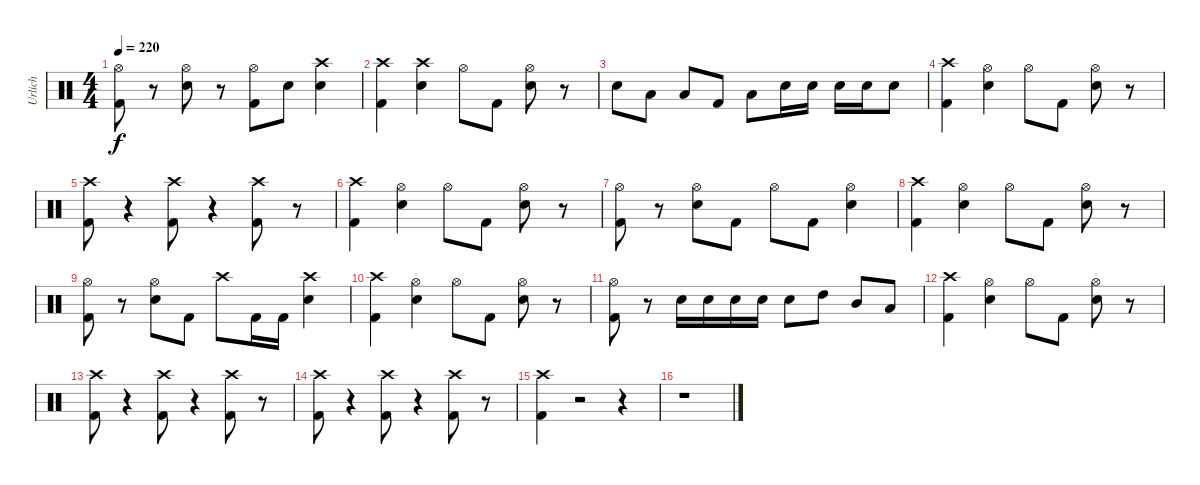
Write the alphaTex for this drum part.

\track ("Urlich" "Urlich") {instrument percussion}
\staff {score}
\articulation defaults
\ts (4 4)
\tempo 220
\clef neutral
\ks c
("Hi-Hat (open)" "Kick (hit) 2").8{dy f} r.8 ("Hi-Hat (open)" "Snare (hit) 2").8 r.8 ("Hi-Hat (open)" "Kick (hit) 2").8 "Snare (hit) 2".8 ("Crash high (hit)" "Snare (hit) 2").4 |
("Crash high (hit)" "Kick (hit) 2").4 ("Crash high (hit)" "Snare (hit) 2").4 "Hi-Hat (open)".8 "Kick (hit) 2".8 ("Hi-Hat (open)" "Snare (hit) 2").8 r.8 |
"Snare (hit) 2".8 "Low Tom (hit)".8 "Low Tom (hit)".8 "Kick (hit) 2".8 "Low Tom (hit)".8 "Snare (hit) 2".16 "Snare (hit) 2".16 "Snare (hit) 2".16 "Snare (hit) 2".16 "Snare (hit) 2".8 |
("Crash high (hit)" "Kick (hit) 2").4 ("Hi-Hat (open)" "Snare (hit) 2").4 "Hi-Hat (open)".8 "Kick (hit) 2".8 ("Hi-Hat (open)" "Snare (hit) 2").8 r.8 |
("Crash high (hit)" "Kick (hit) 2").8 r.4 ("Crash high (hit)" "Kick (hit) 2").8 r.4 ("Crash high (hit)" "Kick (hit) 2").8 r.8 |
("Crash high (hit)" "Kick (hit) 2").4 ("Hi-Hat (open)" "Snare (hit) 2").4 "Hi-Hat (open)".8 "Kick (hit) 2".8 ("Hi-Hat (open)" "Snare (hit) 2").8 r.8 |
("Hi-Hat (open)" "Kick (hit) 2").8 r.8 ("Hi-Hat (open)" "Snare (hit) 2").8 "Kick (hit) 2".8 "Hi-Hat (open)".8 "Kick (hit) 2".8 ("Hi-Hat (open)" "Snare (hit) 2").4 |
("Crash high (hit)" "Kick (hit) 2").4 ("Hi-Hat (open)" "Snare (hit) 2").4 "Hi-Hat (open)".8 "Kick (hit) 2".8 ("Hi-Hat (open)" "Snare (hit) 2").8 r.8 |
("Hi-Hat (open)" "Kick (hit) 2").8 r.8 ("Hi-Hat (open)" "Snare (hit) 2").8 "Kick (hit) 2".8 "Crash high (hit)".8 "Kick (hit) 2".16 "Kick (hit) 2".16 ("Crash high (hit)" "Snare (hit) 2").4 |
("Crash high (hit)" "Kick (hit) 2").4 ("Hi-Hat (open)" "Snare (hit) 2").4 "Hi-Hat (open)".8 "Kick (hit) 2".8 ("Hi-Hat (open)" "Snare (hit) 2").8 r.8 |
("Hi-Hat (open)" "Kick (hit) 2").8 r.8 "Snare (hit) 2".16 "Snare (hit) 2".16 "Snare (hit) 2".16 "Snare (hit) 2".16 "Snare (hit) 2".8 "High Tom (hit)".8 "Mid Tom (hit)".8 "Low Tom (hit)".8 |
("Crash high (hit)" "Kick (hit) 2").4 ("Hi-Hat (open)" "Snare (hit) 2").4 "Hi-Hat (open)".8 "Kick (hit) 2".8 ("Hi-Hat (open)" "Snare (hit) 2").8 r.8 |
("Crash high (hit)" "Kick (hit) 2").8 r.4 ("Crash high (hit)" "Kick (hit) 2").8 r.4 ("Crash high (hit)" "Kick (hit) 2").8 r.8 |
("Crash high (hit)" "Kick (hit) 2").8 r.4 ("Crash high (hit)" "Kick (hit) 2").8 r.4 ("Crash high (hit)" "Kick (hit) 2").8 r.8 |
("Crash high (hit)" "Kick (hit) 2").4 r.2 r.4 |
r.1
